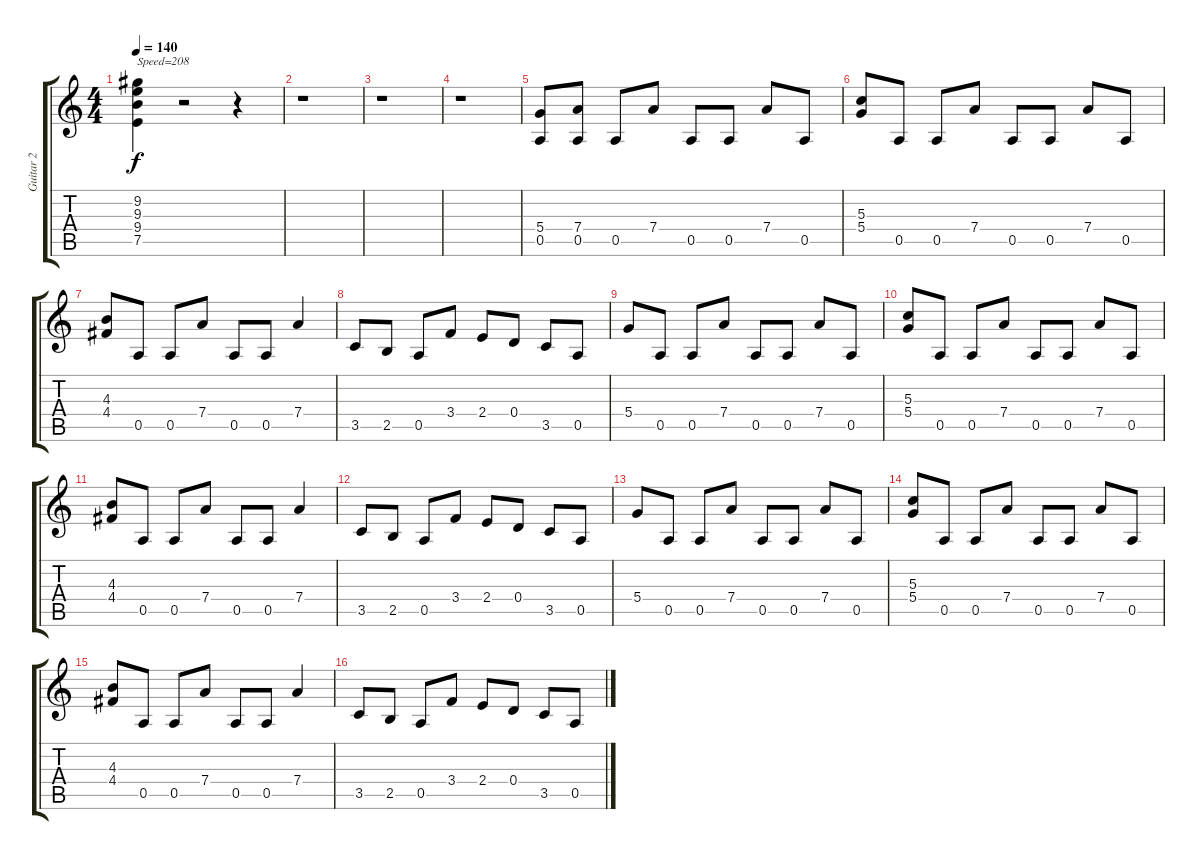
\track ("Guitar 2" "Guitar 2") {mute instrument overdrivenguitar}
\staff {score tabs}
\tuning (E4 B3 G3 D3 A2 E2) {hide}
\ts (4 4)
\tempo 140
\clef g2
\ks c
(9.2 9.3 9.4 7.5).4{txt "Speed=208" dy f} r.2 r.4 |
r.1 |
r.1 |
r.1 |
(5.4 0.5).8 (7.4 0.5).8 0.5.8 7.4.8 0.5.8 0.5.8 7.4.8 0.5.8 |
(5.3 5.4).8 0.5.8 0.5.8 7.4.8 0.5.8 0.5.8 7.4.8 0.5.8 |
(4.3 4.4).8 0.5.8 0.5.8 7.4.8 0.5.8 0.5.8 7.4.4 |
3.5.8 2.5.8 0.5.8 3.4.8 2.4.8 0.4.8 3.5.8 0.5.8 |
5.4.8 0.5.8 0.5.8 7.4.8 0.5.8 0.5.8 7.4.8 0.5.8 |
(5.3 5.4).8 0.5.8 0.5.8 7.4.8 0.5.8 0.5.8 7.4.8 0.5.8 |
(4.3 4.4).8 0.5.8 0.5.8 7.4.8 0.5.8 0.5.8 7.4.4 |
3.5.8 2.5.8 0.5.8 3.4.8 2.4.8 0.4.8 3.5.8 0.5.8 |
5.4.8 0.5.8 0.5.8 7.4.8 0.5.8 0.5.8 7.4.8 0.5.8 |
(5.3 5.4).8 0.5.8 0.5.8 7.4.8 0.5.8 0.5.8 7.4.8 0.5.8 |
(4.3 4.4).8 0.5.8 0.5.8 7.4.8 0.5.8 0.5.8 7.4.4 |
3.5.8 2.5.8 0.5.8 3.4.8 2.4.8 0.4.8 3.5.8 0.5.8
